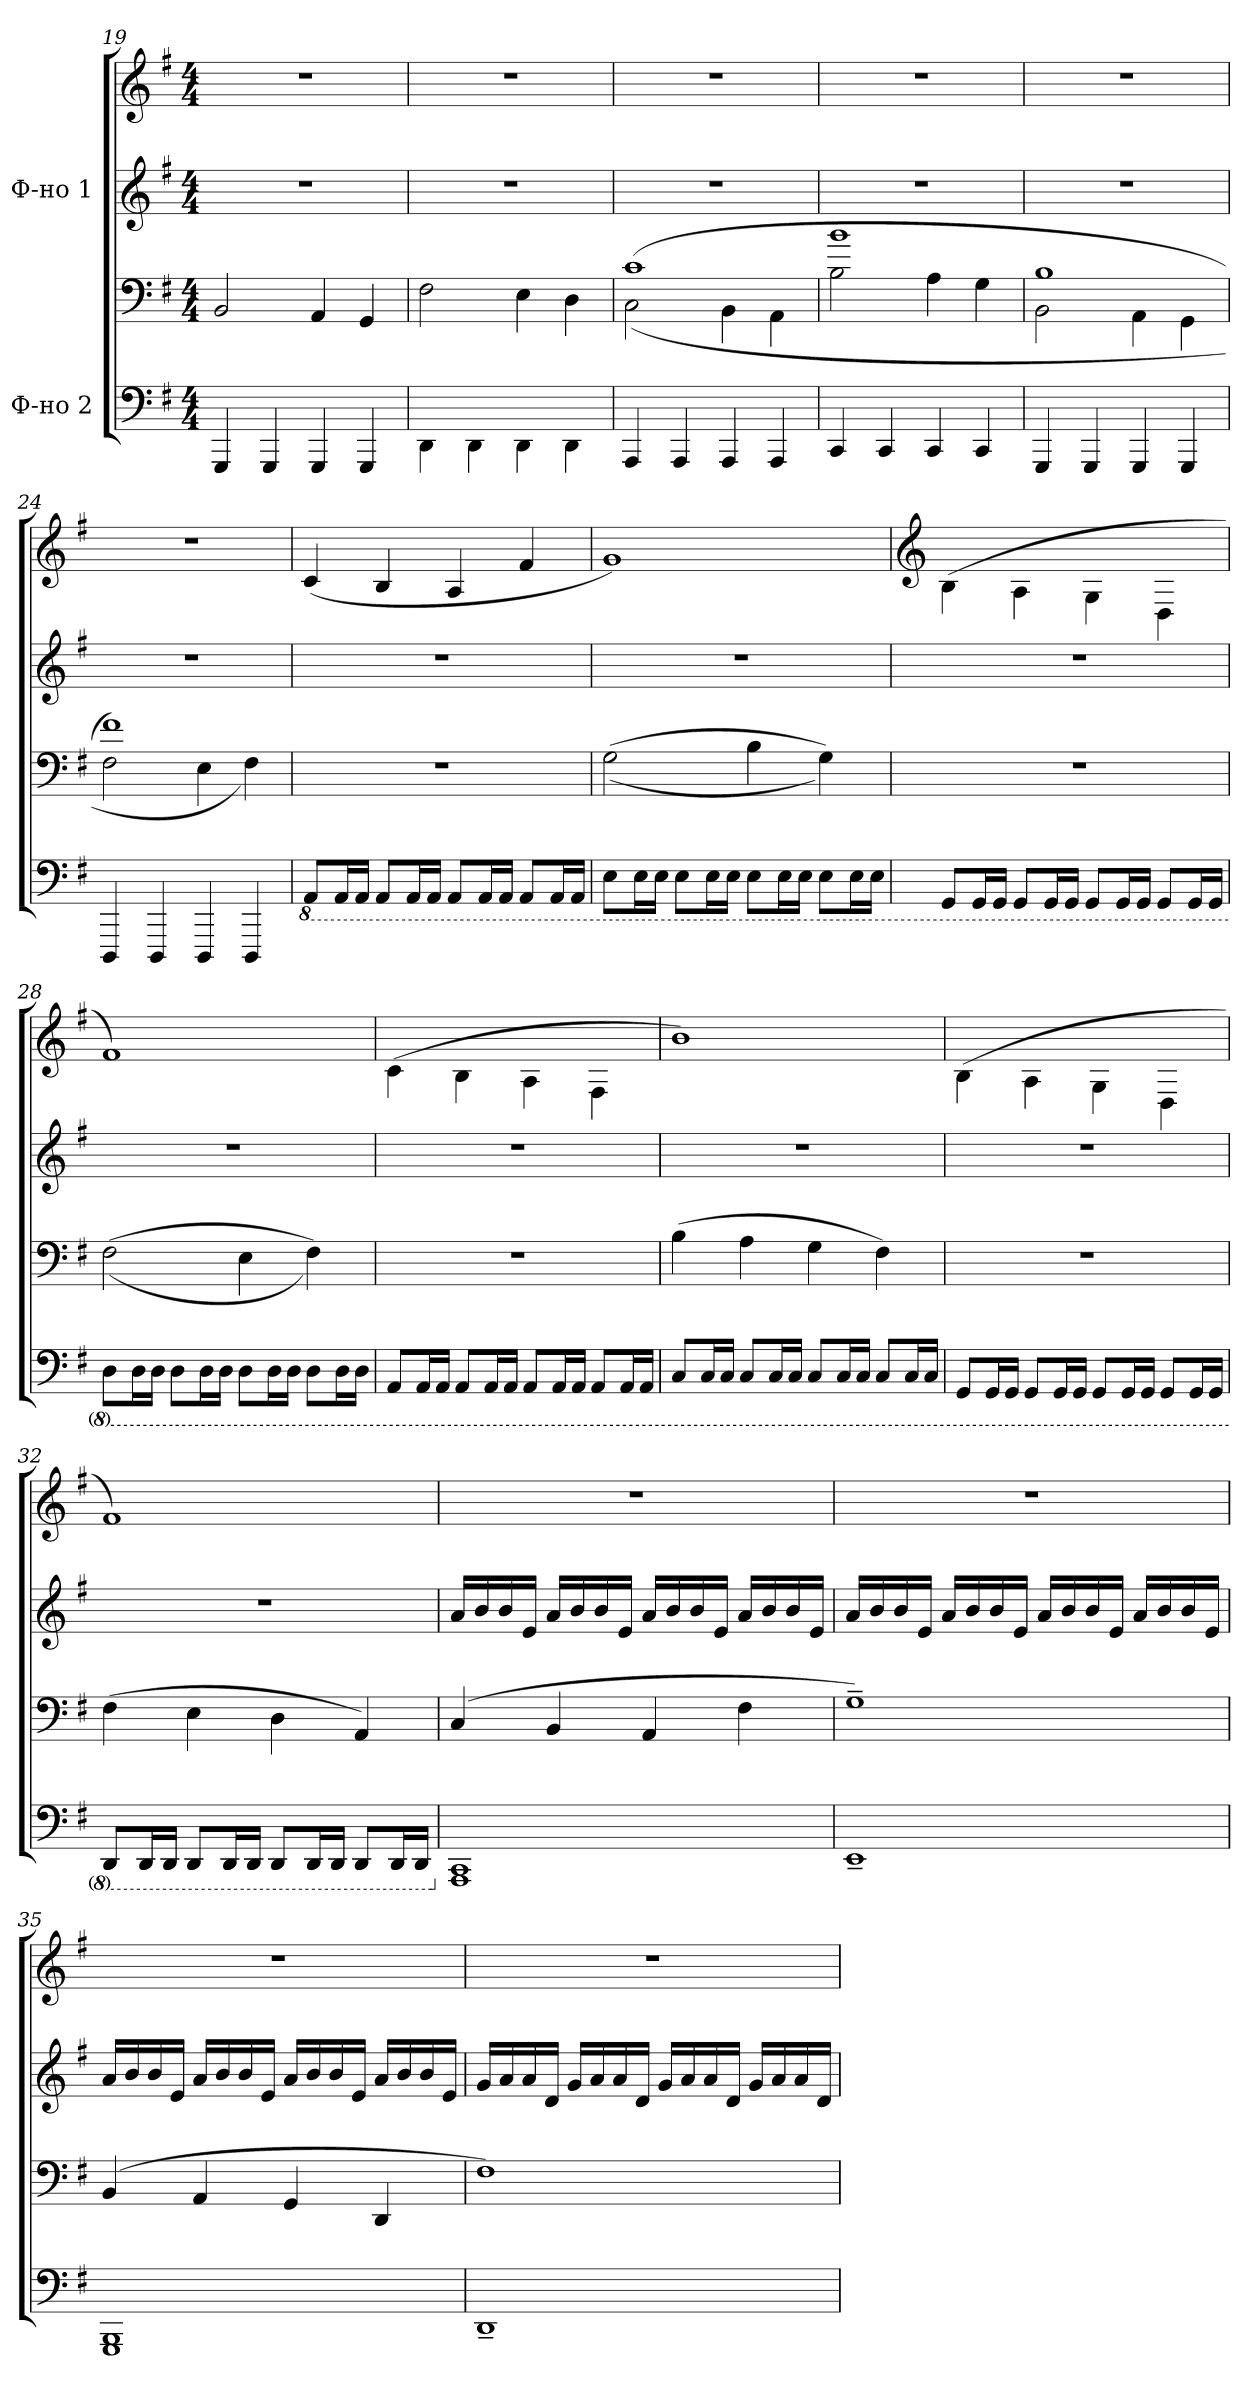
**kern	**kern	**kern	**kern
*part2	*part2	*part1	*part1
*staff4	*staff3	*staff2	*staff1
*I"Ф-но 2	*	*I"Ф-но 1	*
*clefF4	*clefF4	*clefG2	*clefG2
*k[f#]	*k[f#]	*k[f#]	*k[f#]
*M4/4	*M4/4	*M4/4	*M4/4
=19	=19	=19	=19
4GGG/	2BB/	1r	1r
4GGG/	.	.	.
4GGG/	4AA/	.	.
4GGG/	4GG/	.	.
=20	=20	=20	=20
4DD\	2F#\	1r	1r
4DD\	.	.	.
4DD\	4E\	.	.
4DD\	4D\	.	.
=21	=21	=21	=21
*	*^	*	*
4AAA/	(1c	(2C\	1r	1r
4AAA/	.	.	.	.
4AAA/	.	4BB\	.	.
4AAA/	.	4AA\	.	.
=22	=22	=22	=22	=22
4CC/	1b	2B\	1r	1r
4CC/	.	.	.	.
4CC/	.	4A\	.	.
4CC/	.	4G\	.	.
=23	=23	=23	=23	=23
4GGG/	1B	2BB\	1r	1r
4GGG/	.	.	.	.
4GGG/	.	4AA\	.	.
4GGG/	.	4GG\	.	.
!!LO:PB:g=z
=24	=24	=24	=24	=24
4DDD/	1f#)	2F#\	1r	1r
4DDD/	.	.	.	.
4DDD/	.	4E\	.	.
4DDD/	.	4F#\)	.	.
*	*v	*v	*	*
=25	=25	=25	=25
*8ba	*	*	*
8AAA/L	1r	1r	(4c/
16AAA/L	.	.	.
16AAA/JJ	.	.	.
8AAA/L	.	.	4B/
16AAA/L	.	.	.
16AAA/JJ	.	.	.
8AAA/L	.	.	4A/
16AAA/L	.	.	.
16AAA/JJ	.	.	.
8AAA/L	.	.	4f#/
16AAA/L	.	.	.
16AAA/JJ	.	.	.
=26	=26	=26	=26
8EE\L	((2G\	1r	1g)
16EE\L	.	.	.
16EE\JJ	.	.	.
8EE\L	.	.	.
16EE\L	.	.	.
16EE\JJ	.	.	.
8EE\L	4B\	.	.
16EE\L	.	.	.
16EE\JJ	.	.	.
8EE\L	4G\))	.	.
16EE\L	.	.	.
16EE\JJ	.	.	.
!!LO:LB:g=z
=27	=27	=27	=27
*	*	*	*clefG2
8GGG/L	1r	1r	(4B\
16GGG/L	.	.	.
16GGG/JJ	.	.	.
8GGG/L	.	.	4A\
16GGG/L	.	.	.
16GGG/JJ	.	.	.
8GGG/L	.	.	4G\
16GGG/L	.	.	.
16GGG/JJ	.	.	.
8GGG/L	.	.	4D\
16GGG/L	.	.	.
16GGG/JJ	.	.	.
=28	=28	=28	=28
8DD\L	((2F#\	1r	1f#)
16DD\L	.	.	.
16DD\JJ	.	.	.
8DD\L	.	.	.
16DD\L	.	.	.
16DD\JJ	.	.	.
8DD\L	4E\	.	.
16DD\L	.	.	.
16DD\JJ	.	.	.
8DD\L	4F#\))	.	.
16DD\L	.	.	.
16DD\JJ	.	.	.
=29	=29	=29	=29
8AAA/L	1r	1r	(4c\
16AAA/L	.	.	.
16AAA/JJ	.	.	.
8AAA/L	.	.	4B\
16AAA/L	.	.	.
16AAA/JJ	.	.	.
8AAA/L	.	.	4A\
16AAA/L	.	.	.
16AAA/JJ	.	.	.
8AAA/L	.	.	4F#\
16AAA/L	.	.	.
16AAA/JJ	.	.	.
!!LO:LB:g=z
=30	=30	=30	=30
8CC/L	(4B\	1r	1b)
16CC/L	.	.	.
16CC/JJ	.	.	.
8CC/L	4A\	.	.
16CC/L	.	.	.
16CC/JJ	.	.	.
8CC/L	4G\	.	.
16CC/L	.	.	.
16CC/JJ	.	.	.
8CC/L	4F#\)	.	.
16CC/L	.	.	.
16CC/JJ	.	.	.
=31	=31	=31	=31
8GGG/L	1r	1r	(4B\
16GGG/L	.	.	.
16GGG/JJ	.	.	.
8GGG/L	.	.	4A\
16GGG/L	.	.	.
16GGG/JJ	.	.	.
8GGG/L	.	.	4G\
16GGG/L	.	.	.
16GGG/JJ	.	.	.
8GGG/L	.	.	4D\
16GGG/L	.	.	.
16GGG/JJ	.	.	.
=32	=32	=32	=32
8DDD/L	(4F#\	1r	1f#)
16DDD/L	.	.	.
16DDD/JJ	.	.	.
8DDD/L	4E\	.	.
16DDD/L	.	.	.
16DDD/JJ	.	.	.
8DDD/L	4D\	.	.
16DDD/L	.	.	.
16DDD/JJ	.	.	.
8DDD/L	4AA/)	.	.
16DDD/L	.	.	.
16DDD/JJ	.	.	.
!!LO:PB:g=z
=33	=33	=33	=33
*X8ba	*	*	*
1AAA 1CC	(4C/	16a/LL	1r
.	.	16b/	.
.	.	16b/	.
.	.	16e/JJ	.
.	4BB/	16a/LL	.
.	.	16b/	.
.	.	16b/	.
.	.	16e/JJ	.
.	4AA/	16a/LL	.
.	.	16b/	.
.	.	16b/	.
.	.	16e/JJ	.
.	4F#\	16a/LL	.
.	.	16b/	.
.	.	16b/	.
.	.	16e/JJ	.
=34	=34	=34	=34
1EE~	1G~)	16a/LL	1r
.	.	16b/	.
.	.	16b/	.
.	.	16e/JJ	.
.	.	16a/LL	.
.	.	16b/	.
.	.	16b/	.
.	.	16e/JJ	.
.	.	16a/LL	.
.	.	16b/	.
.	.	16b/	.
.	.	16e/JJ	.
.	.	16a/LL	.
.	.	16b/	.
.	.	16b/	.
.	.	16e/JJ	.
=35	=35	=35	=35
1GGG 1BBB	(4BB/	16a/LL	1r
.	.	16b/	.
.	.	16b/	.
.	.	16e/JJ	.
.	4AA/	16a/LL	.
.	.	16b/	.
.	.	16b/	.
.	.	16e/JJ	.
.	4GG/	16a/LL	.
.	.	16b/	.
.	.	16b/	.
.	.	16e/JJ	.
.	4DD/	16a/LL	.
.	.	16b/	.
.	.	16b/	.
.	.	16e/JJ	.
!!LO:LB:g=z
=36	=36	=36	=36
1DD~	1F#)	16g/LL	1r
.	.	16a/	.
.	.	16a/	.
.	.	16d/JJ	.
.	.	16g/LL	.
.	.	16a/	.
.	.	16a/	.
.	.	16d/JJ	.
.	.	16g/LL	.
.	.	16a/	.
.	.	16a/	.
.	.	16d/JJ	.
.	.	16g/LL	.
.	.	16a/	.
.	.	16a/	.
.	.	16d/JJ	.
=	=	=	=
*-	*-	*-	*-
